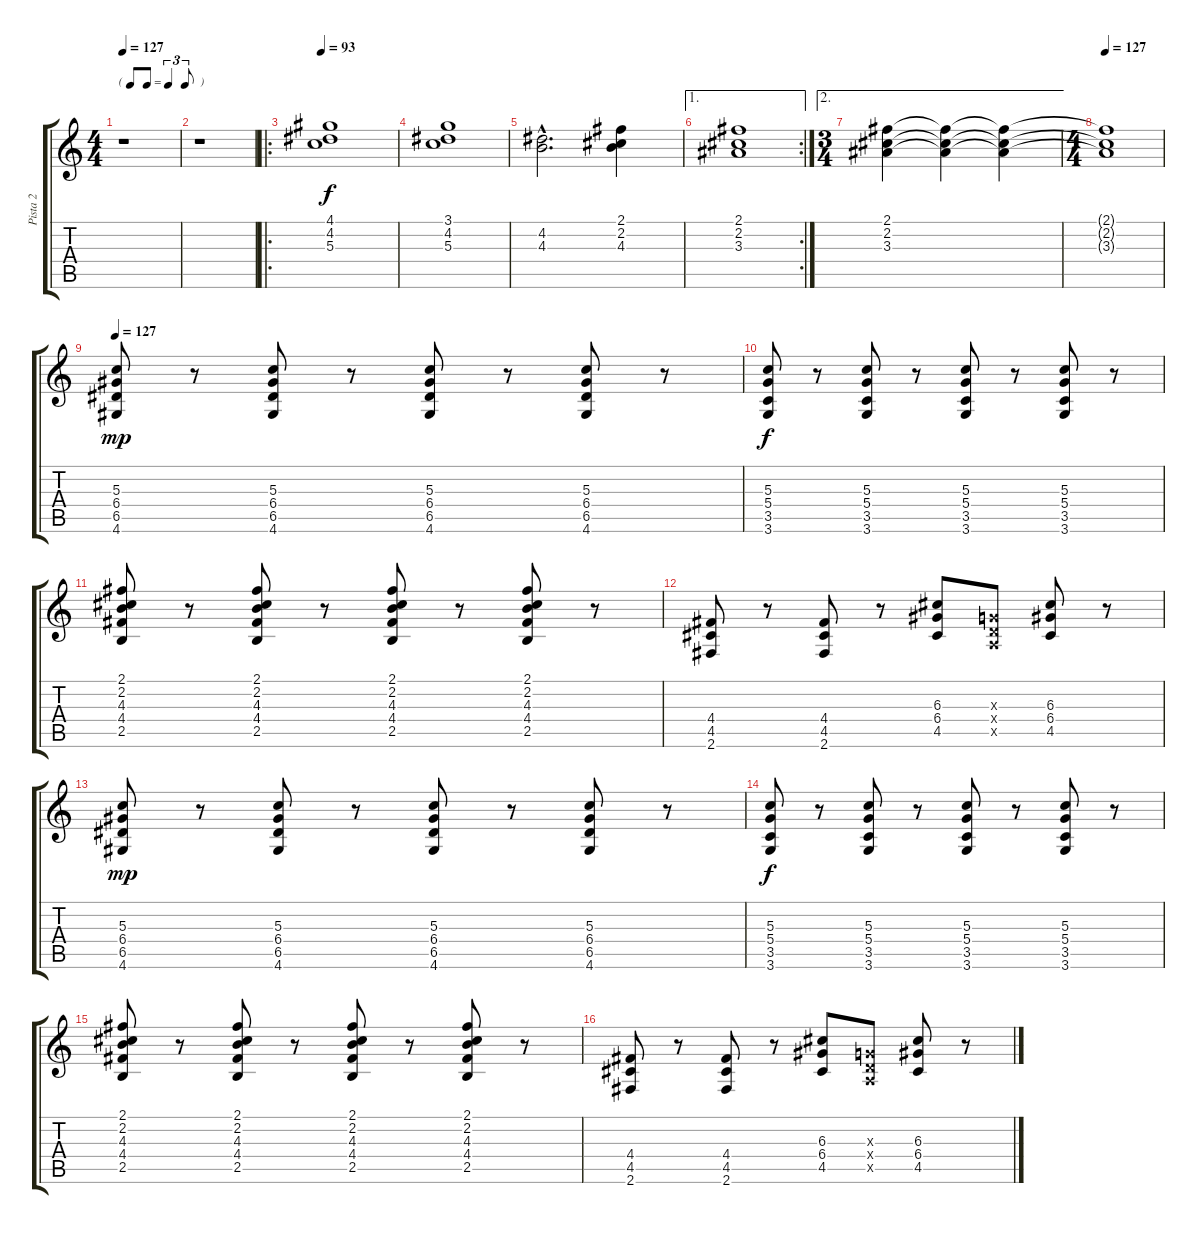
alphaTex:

\track ("Pista 2" "Pista 2") {instrument overdrivenguitar}
\staff {score tabs}
\tuning (E4 B3 G3 D3 A2 E2) {hide}
\ts (4 4)
\tf triplet8th
\tempo 127
\tempo 93
\tempo 127
\clef g2
\ks c
r.1{dy f instrument overdrivenguitar} |
r.1 |
\ro
\tempo 93
(4.1 4.2 5.3).1{instrument pad4choir} |
(3.1 4.2 5.3).1 |
(4.2{hac} 4.3{hac}).2{d} (2.1 2.2 4.3).4 |
\ae 1
\rc 2
(2.1 2.2 3.3).1 |
\ae 2
\ts (3 4)
(2.1 2.2 3.3).4 (2.1{t} 2.2{t} 3.3{t}).4 (2.1{t} 2.2{t} 3.3{t}).4 |
\ts (4 4)
\tempo 127
(2.1{t} 2.2{t} 3.3{t}).1 |
\tempo 127
(5.3 6.4 6.5 4.6).8{dy mp instrument overdrivenguitar} r.8 (5.3 6.4 6.5 4.6).8 r.8 (5.3 6.4 6.5 4.6).8 r.8 (5.3 6.4 6.5 4.6).8 r.8 |
(5.3 5.4 3.5 3.6).8{dy f} r.8 (5.3 5.4 3.5 3.6).8 r.8 (5.3 5.4 3.5 3.6).8 r.8 (5.3 5.4 3.5 3.6).8 r.8 |
(2.1 2.2 4.3 4.4 2.5).8 r.8 (2.1 2.2 4.3 4.4 2.5).8 r.8 (2.1 2.2 4.3 4.4 2.5).8 r.8 (2.1 2.2 4.3 4.4 2.5).8 r.8 |
(4.4 4.5 2.6).8 r.8 (4.4 4.5 2.6).8 r.8 (6.3 6.4 4.5).8 (0.3{x} 0.4{x} 0.5{x}).8 (6.3 6.4 4.5).8 r.8 |
(5.3 6.4 6.5 4.6).8{dy mp} r.8 (5.3 6.4 6.5 4.6).8 r.8 (5.3 6.4 6.5 4.6).8 r.8 (5.3 6.4 6.5 4.6).8 r.8 |
(5.3 5.4 3.5 3.6).8{dy f} r.8 (5.3 5.4 3.5 3.6).8 r.8 (5.3 5.4 3.5 3.6).8 r.8 (5.3 5.4 3.5 3.6).8 r.8 |
(2.1 2.2 4.3 4.4 2.5).8 r.8 (2.1 2.2 4.3 4.4 2.5).8 r.8 (2.1 2.2 4.3 4.4 2.5).8 r.8 (2.1 2.2 4.3 4.4 2.5).8 r.8 |
(4.4 4.5 2.6).8 r.8 (4.4 4.5 2.6).8 r.8 (6.3 6.4 4.5).8 (0.3{x} 0.4{x} 0.5{x}).8 (6.3 6.4 4.5).8 r.8
